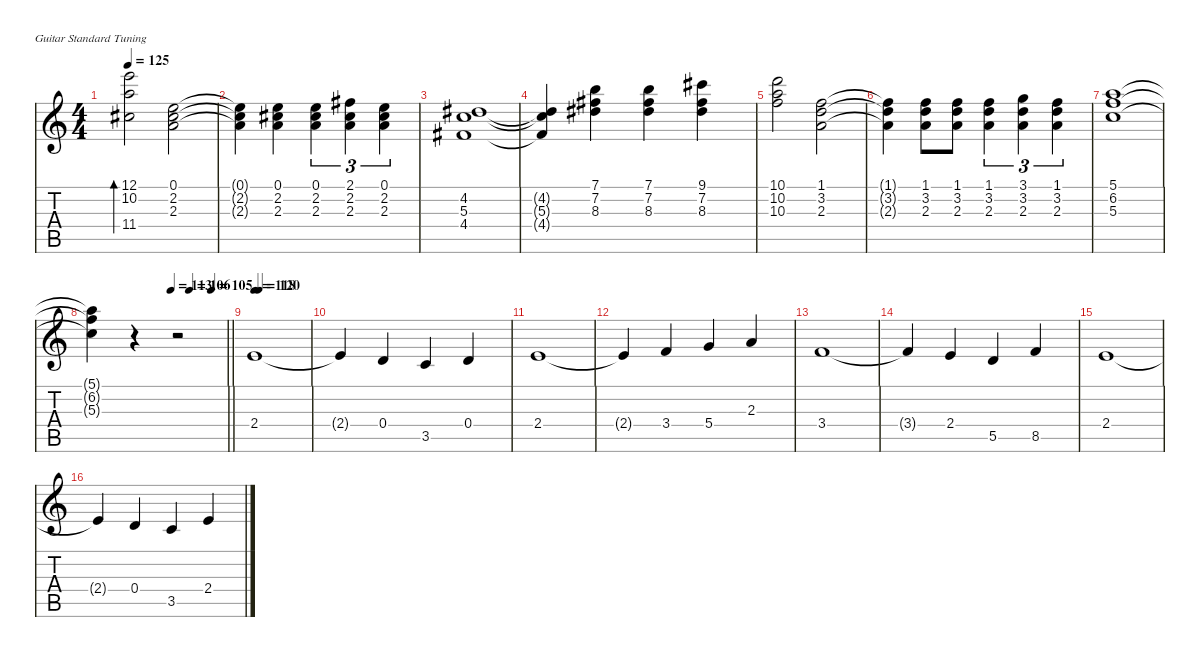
\defaultSystemsLayout 4
\hideDynamics
\bracketExtendMode nobrackets
\singleTrackTrackNamePolicy hidden
\multiTrackTrackNamePolicy hidden
\firstSystemTrackNameOrientation horizontal
\otherSystemsTrackNameOrientation horizontal
\extendBarLines
\chordDiagramsInScore
\track ("Nylon Guitar" "n.guit.") {instrument acousticguitarnylon}
\staff {score tabs}
\tuning (E4 B3 G3 D3 A2 E2)
\ts (4 4)
\tempo 125
\clef g2
\ks c
(12.1 10.2 11.4{acc #}).2{bd 235 dy mf} (0.1 2.3 2.2{acc #}).2 |
(2.2{t acc #} 0.1{t} 2.3{t}).4 (0.1 2.2{acc #} 2.3).4 (0.1 2.2{acc #} 2.3).4{tu (3 2)} (2.1{acc #} 2.2{acc #} 2.3).4{tu (3 2)} (0.1 2.2{acc #} 2.3).4{tu (3 2)} |
(4.2{acc #} 5.3 4.4{acc #}).1 |
(4.4{t acc #} 5.3{t} 4.2{t acc #}).4 (7.1 7.2{acc #} 8.3{acc #}).4 (7.1 7.2{acc #} 8.3{acc #}).4 (9.1{acc #} 7.2{acc #} 8.3{acc #}).4 |
(10.1 10.2 10.3).2 (1.1 3.2 2.3).2 |
(2.3{t} 3.2{t} 1.1{t}).4 (1.1 3.2 2.3).8 (1.1 3.2 2.3).8 (1.1 3.2 2.3).4{tu (3 2)} (3.1 3.2 2.3).4{tu (3 2)} (1.1 3.2 2.3).4{tu (3 2)} |
(5.1 6.2 5.3).1 |
\tempo (113 0.59375)
\tempo (106 0.73125)
\tempo (105 0.89375)
\barLineRight lightlight
(5.3{t} 6.2{t} 5.1{t}).4 r.4 r.2 |
\tempo (118 0.025)
\tempo (120 0.1)
2.4.1 |
2.4{t}.4 0.4.4 3.5.4 0.4.4 |
2.4.1 |
2.4{t}.4 3.4.4 5.4.4 2.3.4 |
3.4.1 |
3.4{t}.4 2.4.4 5.5.4 8.5.4 |
2.4.1 |
2.4{t}.4 0.4.4 3.5.4 2.4.4
